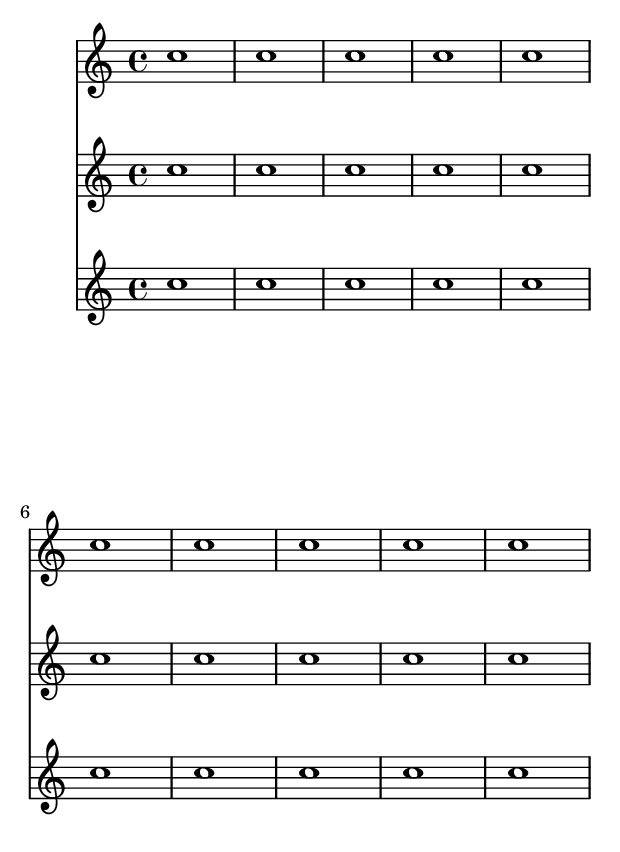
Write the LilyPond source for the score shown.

%% Generated by lilypond-book
%% Options: [exampleindent=10.16\mm,indent=0\mm,line-width=160\mm]
\include "lilypond-book-preamble.ly"


% ****************************************************************
% Start cut-&-pastable-section
% ****************************************************************

#(ly:set-option 'eps-box-padding 3.000000)



\paper {
  indent = 0\mm
  line-width = 160\mm
  % offset the left padding, also add 1mm as lilypond creates cropped
  % images with a little space on the right
  line-width = #(- line-width (* mm  3.000000) (* mm 1))
}

\layout {
  
}




% ****************************************************************
% ly snippet:
% ****************************************************************
\sourcefilename "/lilypond-2.24.3/input/regression/page-spacing-system-count.ly"
\sourcefileline 0
\version "2.19.21"

\header {
  texidoc = "Page layout and stretching work with system-count enabled."
}

#(set-default-paper-size "a6")

\paper {
  system-count = 2
  ragged-last-bottom = ##f
}

\book {
  \score {
    <<
      \relative { \repeat unfold 10 c''1 }
      \relative { \repeat unfold 10 c''1 }
      \relative { \repeat unfold 10 c''1 }
    >>
  }
}



% ****************************************************************
% end ly snippet
% ****************************************************************
